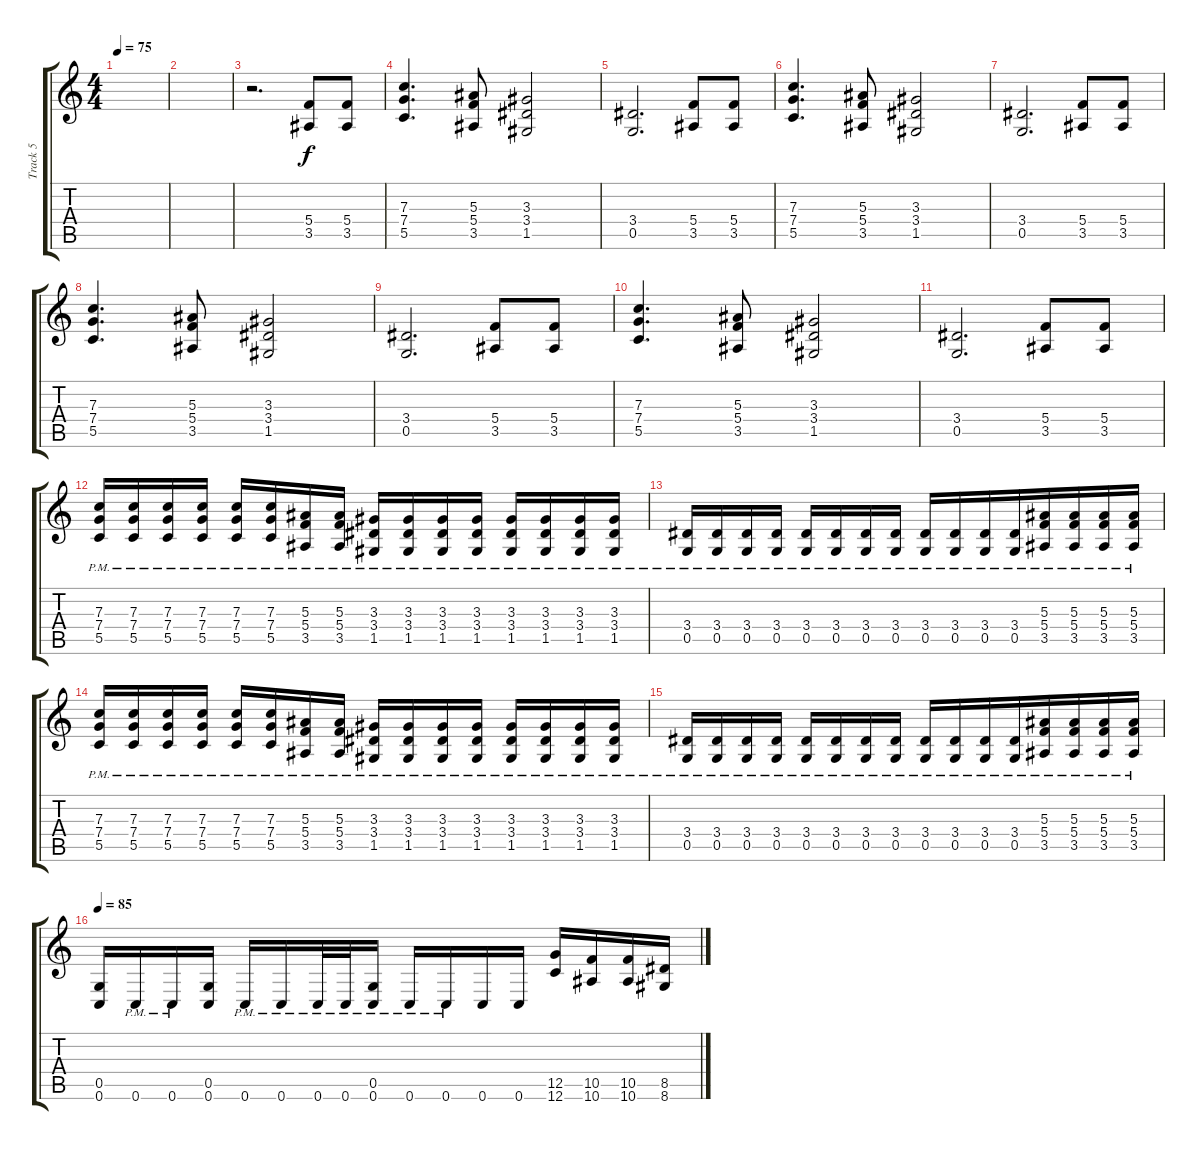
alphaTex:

\track ("Track 5" "Track 5") {instrument distortionguitar}
\staff {score tabs}
\tuning (D4 A3 F3 C3 G2 C2) {hide}
\ts (4 4)
\tempo 75
\clef g2
\ks c
|
|
r.2{d} (5.4 3.5).8 (5.4 3.5).8 |
(7.3 7.4 5.5).4{d} (5.3 5.4 3.5).8 (3.3 3.4 1.5).2 |
(3.4 0.5).2{d} (5.4 3.5).8 (5.4 3.5).8 |
(7.3 7.4 5.5).4{d} (5.3 5.4 3.5).8 (3.3 3.4 1.5).2 |
(3.4 0.5).2{d} (5.4 3.5).8 (5.4 3.5).8 |
(7.3 7.4 5.5).4{d} (5.3 5.4 3.5).8 (3.3 3.4 1.5).2 |
(3.4 0.5).2{d} (5.4 3.5).8 (5.4 3.5).8 |
(7.3 7.4 5.5).4{d} (5.3 5.4 3.5).8 (3.3 3.4 1.5).2 |
(3.4 0.5).2{d} (5.4 3.5).8 (5.4 3.5).8 |
(7.3{pm} 7.4{pm} 5.5{pm}).16 (7.3{pm} 7.4{pm} 5.5{pm}).16 (7.3{pm} 7.4{pm} 5.5{pm}).16 (7.3{pm} 7.4{pm} 5.5{pm}).16 (7.3{pm} 7.4{pm} 5.5{pm}).16 (7.3{pm} 7.4{pm} 5.5{pm}).16{beam merge} (5.3{pm} 5.4{pm} 3.5{pm}).16 (5.3{pm} 5.4{pm} 3.5{pm}).16 (3.3{pm} 3.4{pm} 1.5{pm}).16 (3.3{pm} 3.4{pm} 1.5{pm}).16{beam merge} (3.3{pm} 3.4{pm} 1.5{pm}).16 (3.3{pm} 3.4{pm} 1.5{pm}).16 (3.3{pm} 3.4{pm} 1.5{pm}).16 (3.3{pm} 3.4{pm} 1.5{pm}).16 (3.3{pm} 3.4{pm} 1.5{pm}).16{beam merge} (3.3{pm} 3.4{pm} 1.5{pm}).16 |
(3.4{pm} 0.5{pm}).16 (3.4{pm} 0.5{pm}).16 (3.4{pm} 0.5{pm}).16{beam merge} (3.4{pm} 0.5{pm}).16 (3.4{pm} 0.5{pm}).16 (3.4{pm} 0.5{pm}).16 (3.4{pm} 0.5{pm}).16 (3.4{pm} 0.5{pm}).16 (3.4{pm} 0.5{pm}).16 (3.4{pm} 0.5{pm}).16 (3.4{pm} 0.5{pm}).16{beam merge} (3.4{pm} 0.5{pm}).16{beam merge} (5.3{pm} 5.4{pm} 3.5{pm}).16 (5.3{pm} 5.4{pm} 3.5{pm}).16{beam merge} (5.3{pm} 5.4{pm} 3.5{pm}).16 (5.3{pm} 5.4{pm} 3.5{pm}).16 |
(7.3{pm} 7.4{pm} 5.5{pm}).16 (7.3{pm} 7.4{pm} 5.5{pm}).16 (7.3{pm} 7.4{pm} 5.5{pm}).16 (7.3{pm} 7.4{pm} 5.5{pm}).16 (7.3{pm} 7.4{pm} 5.5{pm}).16 (7.3{pm} 7.4{pm} 5.5{pm}).16{beam merge} (5.3{pm} 5.4{pm} 3.5{pm}).16 (5.3{pm} 5.4{pm} 3.5{pm}).16 (3.3{pm} 3.4{pm} 1.5{pm}).16 (3.3{pm} 3.4{pm} 1.5{pm}).16{beam merge} (3.3{pm} 3.4{pm} 1.5{pm}).16 (3.3{pm} 3.4{pm} 1.5{pm}).16 (3.3{pm} 3.4{pm} 1.5{pm}).16 (3.3{pm} 3.4{pm} 1.5{pm}).16 (3.3{pm} 3.4{pm} 1.5{pm}).16{beam merge} (3.3{pm} 3.4{pm} 1.5{pm}).16 |
(3.4{pm} 0.5{pm}).16 (3.4{pm} 0.5{pm}).16 (3.4{pm} 0.5{pm}).16{beam merge} (3.4{pm} 0.5{pm}).16 (3.4{pm} 0.5{pm}).16 (3.4{pm} 0.5{pm}).16 (3.4{pm} 0.5{pm}).16 (3.4{pm} 0.5{pm}).16 (3.4{pm} 0.5{pm}).16 (3.4{pm} 0.5{pm}).16 (3.4{pm} 0.5{pm}).16{beam merge} (3.4{pm} 0.5{pm}).16{beam merge} (5.3{pm} 5.4{pm} 3.5{pm}).16 (5.3{pm} 5.4{pm} 3.5{pm}).16{beam merge} (5.3{pm} 5.4{pm} 3.5{pm}).16 (5.3{pm} 5.4{pm} 3.5{pm}).16 |
\tempo 85
(0.5 0.6).16 0.6{pm}.16 0.6{pm}.16 (0.5 0.6).16 0.6{pm}.16 0.6{pm}.16 0.6{pm}.32 0.6{pm}.32 (0.5{pm} 0.6{pm}).16 0.6{pm}.16 0.6{pm}.16 0.6.16 0.6.16 (12.5 12.6).16 (10.5 10.6).16 (10.5 10.6).16 (8.5 8.6).16
